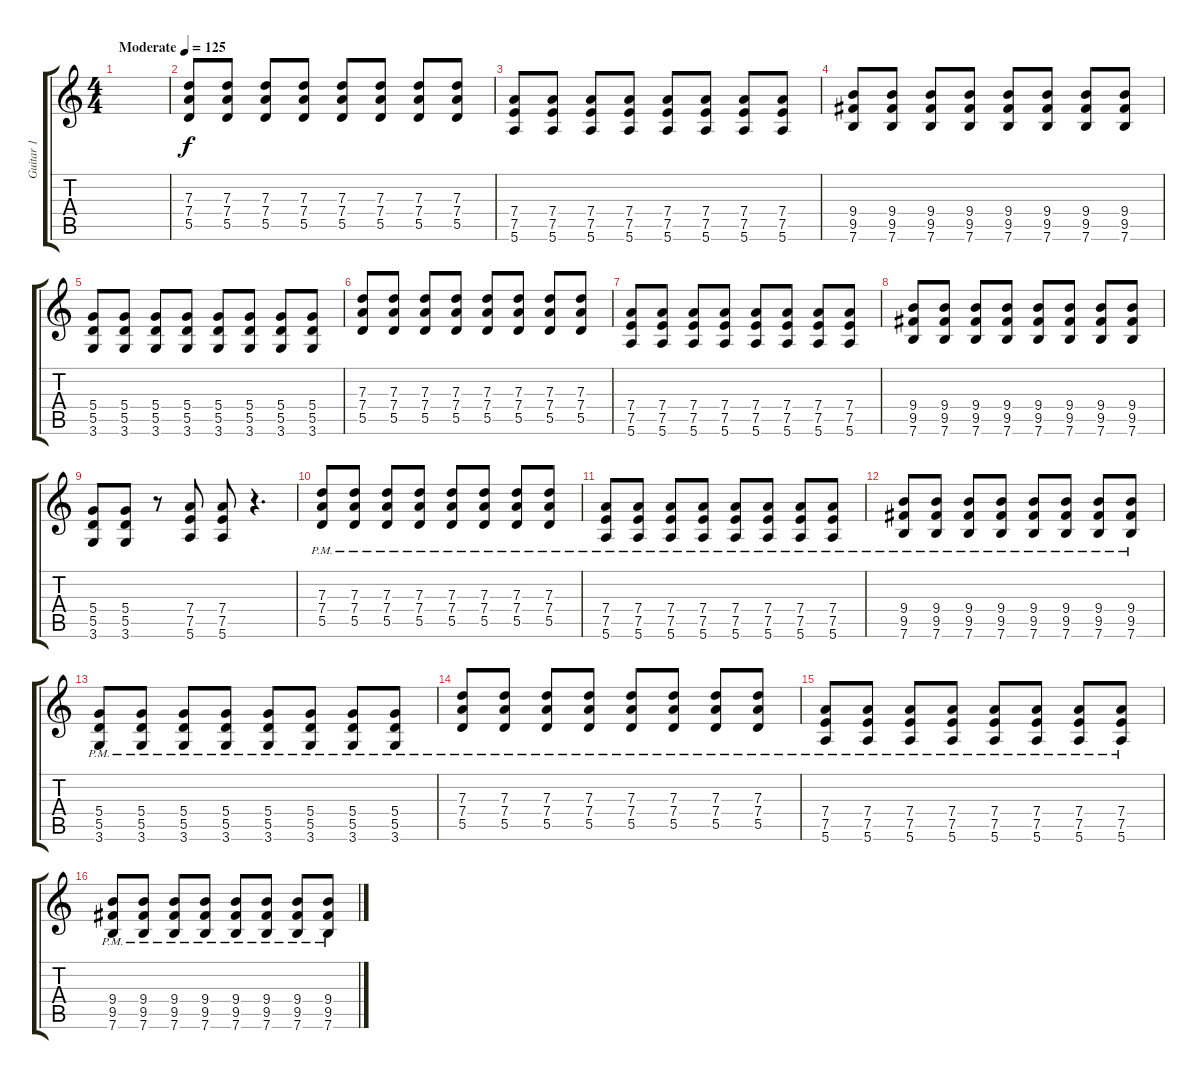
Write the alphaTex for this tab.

\track ("Guitar 1" "Guitar 1") {instrument distortionguitar}
\staff {score tabs}
\tuning (E4 B3 G3 D3 A2 E2) {hide}
\ts (4 4)
\tempo (125 "Moderate")
\clef g2
\ks c
|
(7.3 7.4 5.5).8 (7.3 7.4 5.5).8 (7.3 7.4 5.5).8 (7.3 7.4 5.5).8 (7.3 7.4 5.5).8 (7.3 7.4 5.5).8 (7.3 7.4 5.5).8 (7.3 7.4 5.5).8 |
(7.4 7.5 5.6).8 (7.4 7.5 5.6).8 (7.4 7.5 5.6).8 (7.4 7.5 5.6).8 (7.4 7.5 5.6).8 (7.4 7.5 5.6).8 (7.4 7.5 5.6).8 (7.4 7.5 5.6).8 |
(9.4 9.5 7.6).8 (9.4 9.5 7.6).8 (9.4 9.5 7.6).8 (9.4 9.5 7.6).8 (9.4 9.5 7.6).8 (9.4 9.5 7.6).8 (9.4 9.5 7.6).8 (9.4 9.5 7.6).8 |
(5.4 5.5 3.6).8 (5.4 5.5 3.6).8 (5.4 5.5 3.6).8 (5.4 5.5 3.6).8 (5.4 5.5 3.6).8 (5.4 5.5 3.6).8 (5.4 5.5 3.6).8 (5.4 5.5 3.6).8 |
(7.3 7.4 5.5).8 (7.3 7.4 5.5).8 (7.3 7.4 5.5).8 (7.3 7.4 5.5).8 (7.3 7.4 5.5).8 (7.3 7.4 5.5).8 (7.3 7.4 5.5).8 (7.3 7.4 5.5).8 |
(7.4 7.5 5.6).8 (7.4 7.5 5.6).8 (7.4 7.5 5.6).8 (7.4 7.5 5.6).8 (7.4 7.5 5.6).8 (7.4 7.5 5.6).8 (7.4 7.5 5.6).8 (7.4 7.5 5.6).8 |
(9.4 9.5 7.6).8 (9.4 9.5 7.6).8 (9.4 9.5 7.6).8 (9.4 9.5 7.6).8 (9.4 9.5 7.6).8 (9.4 9.5 7.6).8 (9.4 9.5 7.6).8 (9.4 9.5 7.6).8 |
(5.4 5.5 3.6).8 (5.4 5.5 3.6).8 r.8 (7.4 7.5 5.6).8 (7.4 7.5 5.6).8 r.4{d} |
(7.3{pm} 7.4{pm} 5.5{pm}).8 (7.3{pm} 7.4{pm} 5.5{pm}).8 (7.3{pm} 7.4{pm} 5.5{pm}).8 (7.3{pm} 7.4{pm} 5.5{pm}).8 (7.3{pm} 7.4{pm} 5.5{pm}).8 (7.3{pm} 7.4{pm} 5.5{pm}).8 (7.3{pm} 7.4{pm} 5.5{pm}).8 (7.3{pm} 7.4{pm} 5.5{pm}).8 |
(7.4{pm} 7.5{pm} 5.6{pm}).8 (7.4{pm} 7.5{pm} 5.6{pm}).8 (7.4{pm} 7.5{pm} 5.6{pm}).8 (7.4{pm} 7.5{pm} 5.6{pm}).8 (7.4{pm} 7.5{pm} 5.6{pm}).8 (7.4{pm} 7.5{pm} 5.6{pm}).8 (7.4{pm} 7.5{pm} 5.6{pm}).8 (7.4{pm} 7.5{pm} 5.6{pm}).8 |
(9.4{pm} 9.5{pm} 7.6{pm}).8 (9.4{pm} 9.5{pm} 7.6{pm}).8 (9.4{pm} 9.5{pm} 7.6{pm}).8 (9.4{pm} 9.5{pm} 7.6{pm}).8 (9.4{pm} 9.5{pm} 7.6{pm}).8 (9.4{pm} 9.5{pm} 7.6{pm}).8 (9.4{pm} 9.5{pm} 7.6{pm}).8 (9.4{pm} 9.5{pm} 7.6{pm}).8 |
(5.4{pm} 5.5{pm} 3.6{pm}).8 (5.4{pm} 5.5{pm} 3.6{pm}).8 (5.4{pm} 5.5{pm} 3.6{pm}).8 (5.4{pm} 5.5{pm} 3.6{pm}).8 (5.4{pm} 5.5{pm} 3.6{pm}).8 (5.4{pm} 5.5{pm} 3.6{pm}).8 (5.4{pm} 5.5{pm} 3.6{pm}).8 (5.4{pm} 5.5{pm} 3.6{pm}).8 |
(7.3{pm} 7.4{pm} 5.5{pm}).8 (7.3{pm} 7.4{pm} 5.5{pm}).8 (7.3{pm} 7.4{pm} 5.5{pm}).8 (7.3{pm} 7.4{pm} 5.5{pm}).8 (7.3{pm} 7.4{pm} 5.5{pm}).8 (7.3{pm} 7.4{pm} 5.5{pm}).8 (7.3{pm} 7.4{pm} 5.5{pm}).8 (7.3{pm} 7.4{pm} 5.5{pm}).8 |
(7.4{pm} 7.5{pm} 5.6{pm}).8 (7.4{pm} 7.5{pm} 5.6{pm}).8 (7.4{pm} 7.5{pm} 5.6{pm}).8 (7.4{pm} 7.5{pm} 5.6{pm}).8 (7.4{pm} 7.5{pm} 5.6{pm}).8 (7.4{pm} 7.5{pm} 5.6{pm}).8 (7.4{pm} 7.5{pm} 5.6{pm}).8 (7.4{pm} 7.5{pm} 5.6{pm}).8 |
(9.4{pm} 9.5{pm} 7.6{pm}).8 (9.4{pm} 9.5{pm} 7.6{pm}).8 (9.4{pm} 9.5{pm} 7.6{pm}).8 (9.4{pm} 9.5{pm} 7.6{pm}).8 (9.4{pm} 9.5{pm} 7.6{pm}).8 (9.4{pm} 9.5{pm} 7.6{pm}).8 (9.4{pm} 9.5{pm} 7.6{pm}).8 (9.4{pm} 9.5{pm} 7.6{pm}).8
